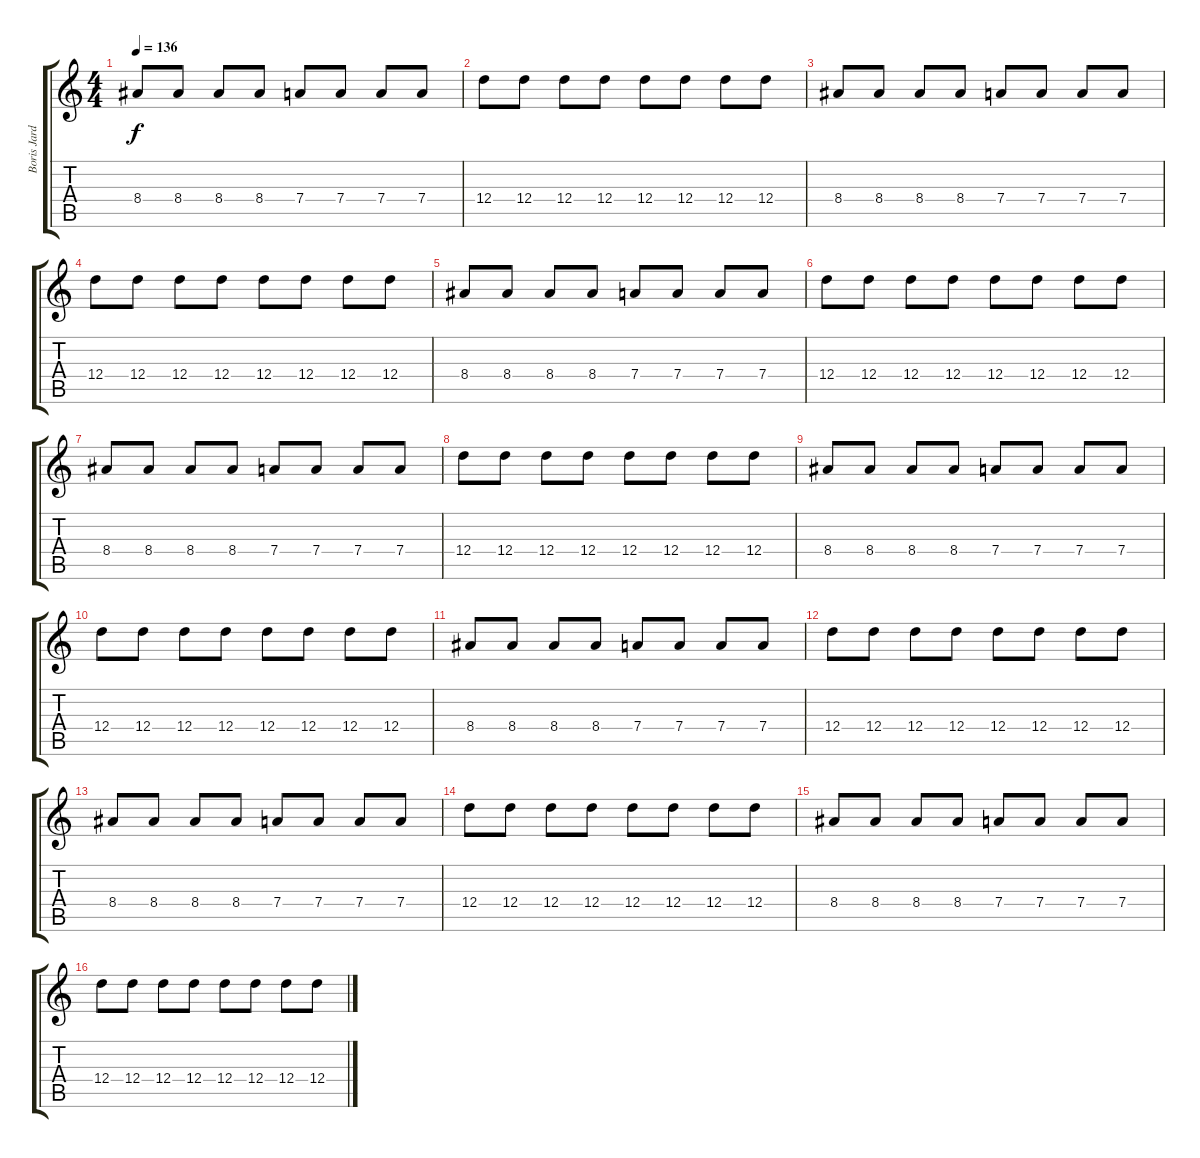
\track ("Boris Jardel (guitare2)" "Boris Jard") {instrument overdrivenguitar}
\staff {score tabs}
\tuning (E4 B3 G3 D3 A2 E2) {hide}
\ts (4 4)
\tempo 136
\clef g2
\ks c
8.4.8{dy f} 8.4.8 8.4.8 8.4.8 7.4.8 7.4.8 7.4.8 7.4.8 |
12.4.8 12.4.8 12.4.8 12.4.8 12.4.8 12.4.8 12.4.8 12.4.8 |
8.4.8 8.4.8 8.4.8 8.4.8 7.4.8 7.4.8 7.4.8 7.4.8 |
12.4.8 12.4.8 12.4.8 12.4.8 12.4.8 12.4.8 12.4.8 12.4.8 |
8.4.8 8.4.8 8.4.8 8.4.8 7.4.8 7.4.8 7.4.8 7.4.8 |
12.4.8 12.4.8 12.4.8 12.4.8 12.4.8 12.4.8 12.4.8 12.4.8 |
8.4.8 8.4.8 8.4.8 8.4.8 7.4.8 7.4.8 7.4.8 7.4.8 |
12.4.8 12.4.8 12.4.8 12.4.8 12.4.8 12.4.8 12.4.8 12.4.8 |
8.4.8 8.4.8 8.4.8 8.4.8 7.4.8 7.4.8 7.4.8 7.4.8 |
12.4.8 12.4.8 12.4.8 12.4.8 12.4.8 12.4.8 12.4.8 12.4.8 |
8.4.8 8.4.8 8.4.8 8.4.8 7.4.8 7.4.8 7.4.8 7.4.8 |
12.4.8 12.4.8 12.4.8 12.4.8 12.4.8 12.4.8 12.4.8 12.4.8 |
8.4.8 8.4.8 8.4.8 8.4.8 7.4.8 7.4.8 7.4.8 7.4.8 |
12.4.8 12.4.8 12.4.8 12.4.8 12.4.8 12.4.8 12.4.8 12.4.8 |
8.4.8 8.4.8 8.4.8 8.4.8 7.4.8 7.4.8 7.4.8 7.4.8 |
12.4.8 12.4.8 12.4.8 12.4.8 12.4.8 12.4.8 12.4.8 12.4.8
